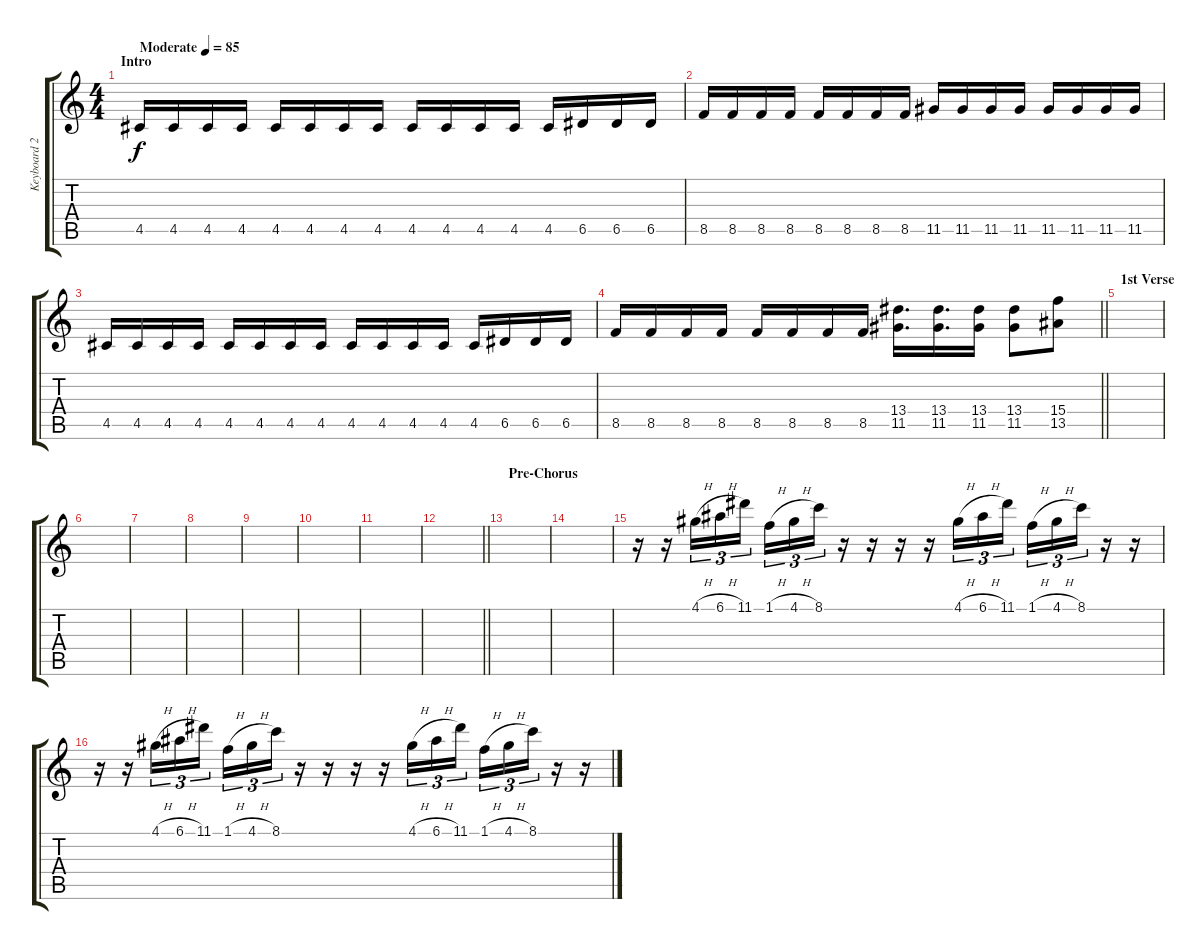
\track ("Keyboard 2" "Keyboard 2") {instrument synthbass1}
\staff {score tabs}
\tuning (E4 B3 G3 D3 A2 E2) {hide}
\ts (4 4)
\section ("" "Intro")
\tempo (85 "Moderate")
\clef g2
\ks c
4.5.16{dy f instrument synthbass1} 4.5.16 4.5.16 4.5.16 4.5.16 4.5.16 4.5.16 4.5.16 4.5.16 4.5.16 4.5.16 4.5.16 4.5.16 6.5.16 6.5.16 6.5.16 |
8.5.16 8.5.16 8.5.16 8.5.16 8.5.16 8.5.16 8.5.16 8.5.16 11.5.16 11.5.16 11.5.16 11.5.16 11.5.16 11.5.16 11.5.16 11.5.16 |
4.5.16 4.5.16 4.5.16 4.5.16 4.5.16 4.5.16 4.5.16 4.5.16 4.5.16 4.5.16 4.5.16 4.5.16 4.5.16 6.5.16 6.5.16 6.5.16 |
\barLineRight lightlight
8.5.16 8.5.16 8.5.16 8.5.16 8.5.16 8.5.16 8.5.16 8.5.16 (13.4 11.5).16{d} (13.4 11.5).16{d} (13.4 11.5).16 (13.4 11.5).8 (15.4 13.5).8 |
\section ("" "1st Verse")
|
|
|
|
|
|
|
\barLineRight lightlight
|
\section ("" "Pre-Chorus")
|
|
r.16{volume 15 instrument guitarharmonics} r.16 4.1{h}.16{tu (3 2)} 6.1{h}.16{tu (3 2)} 11.1.16{tu (3 2)} 1.1{h}.16{tu (3 2)} 4.1{h}.16{tu (3 2)} 8.1.16{tu (3 2)} r.16 r.16 r.16 r.16 4.1{h}.16{tu (3 2)} 6.1{h}.16{tu (3 2)} 11.1.16{tu (3 2)} 1.1{h}.16{tu (3 2)} 4.1{h}.16{tu (3 2)} 8.1.16{tu (3 2)} r.16 r.16 |
r.16 r.16 4.1{h}.16{tu (3 2)} 6.1{h}.16{tu (3 2)} 11.1.16{tu (3 2)} 1.1{h}.16{tu (3 2)} 4.1{h}.16{tu (3 2)} 8.1.16{tu (3 2)} r.16 r.16 r.16 r.16 4.1{h}.16{tu (3 2)} 6.1{h}.16{tu (3 2)} 11.1.16{tu (3 2)} 1.1{h}.16{tu (3 2)} 4.1{h}.16{tu (3 2)} 8.1.16{tu (3 2)} r.16 r.16
